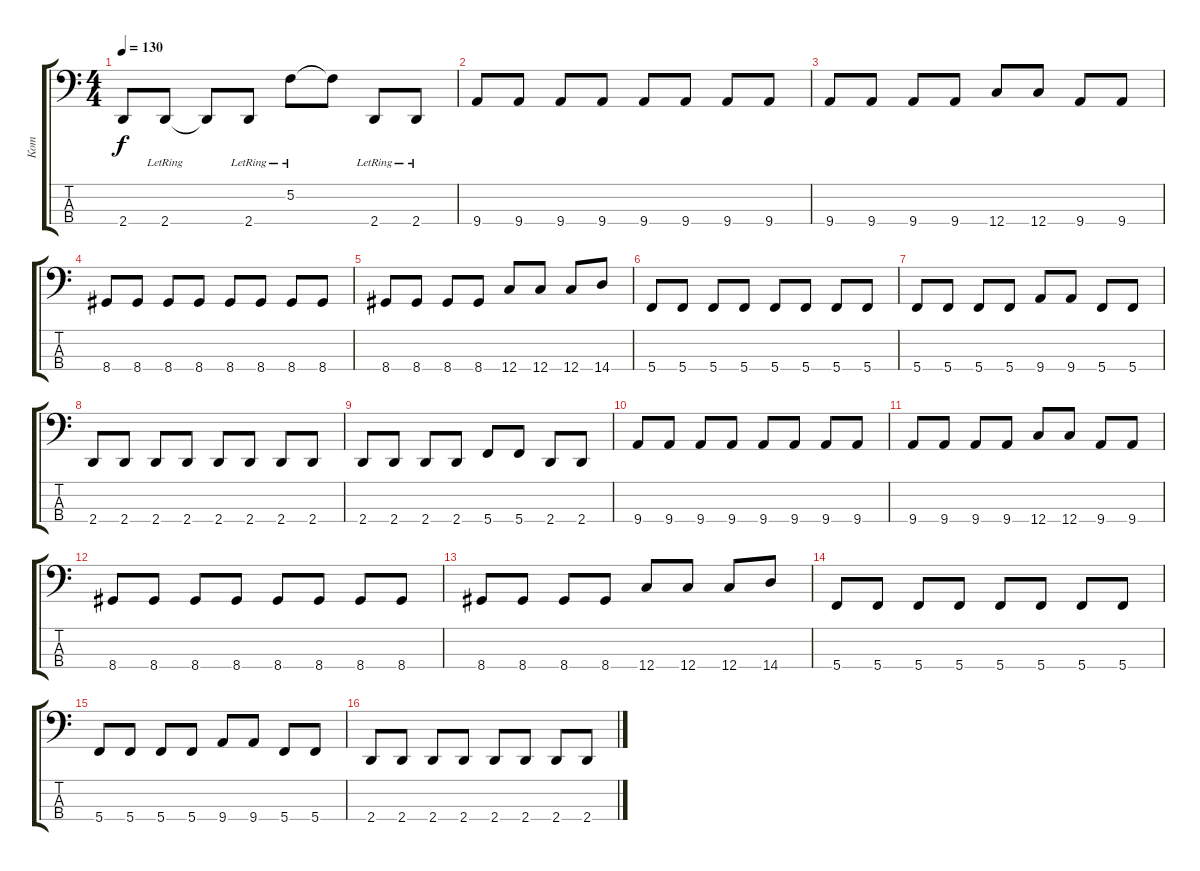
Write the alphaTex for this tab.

\track ("Кот" "Кот") {instrument electricbassfinger}
\staff {score tabs}
\tuning (F2 C2 G1 C1) {hide}
\ts (4 4)
\tempo 130
\clef f4
\ks c
2.4{t}.8{dy f} 2.4{lr}.8 2.4{t}.8 2.4{lr}.8 5.2{lr}.8 5.2{t}.8 2.4{lr}.8 2.4{lr}.8 |
9.4.8 9.4.8 9.4.8 9.4.8 9.4.8 9.4.8 9.4.8 9.4.8 |
9.4.8 9.4.8 9.4.8 9.4.8 12.4.8 12.4.8 9.4.8 9.4.8 |
8.4.8 8.4.8 8.4.8 8.4.8 8.4.8 8.4.8 8.4.8 8.4.8 |
8.4.8 8.4.8 8.4.8 8.4.8 12.4.8 12.4.8 12.4.8 14.4.8 |
5.4.8 5.4.8 5.4.8 5.4.8 5.4.8 5.4.8 5.4.8 5.4.8 |
5.4.8 5.4.8 5.4.8 5.4.8 9.4.8 9.4.8 5.4.8 5.4.8 |
2.4.8 2.4.8 2.4.8 2.4.8 2.4.8 2.4.8 2.4.8 2.4.8 |
2.4.8 2.4.8 2.4.8 2.4.8 5.4.8 5.4.8 2.4.8 2.4.8 |
9.4.8 9.4.8 9.4.8 9.4.8 9.4.8 9.4.8 9.4.8 9.4.8 |
9.4.8 9.4.8 9.4.8 9.4.8 12.4.8 12.4.8 9.4.8 9.4.8 |
8.4.8 8.4.8 8.4.8 8.4.8 8.4.8 8.4.8 8.4.8 8.4.8 |
8.4.8 8.4.8 8.4.8 8.4.8 12.4.8 12.4.8 12.4.8 14.4.8 |
5.4.8 5.4.8 5.4.8 5.4.8 5.4.8 5.4.8 5.4.8 5.4.8 |
5.4.8 5.4.8 5.4.8 5.4.8 9.4.8 9.4.8 5.4.8 5.4.8 |
2.4.8 2.4.8 2.4.8 2.4.8 2.4.8 2.4.8 2.4.8 2.4.8
